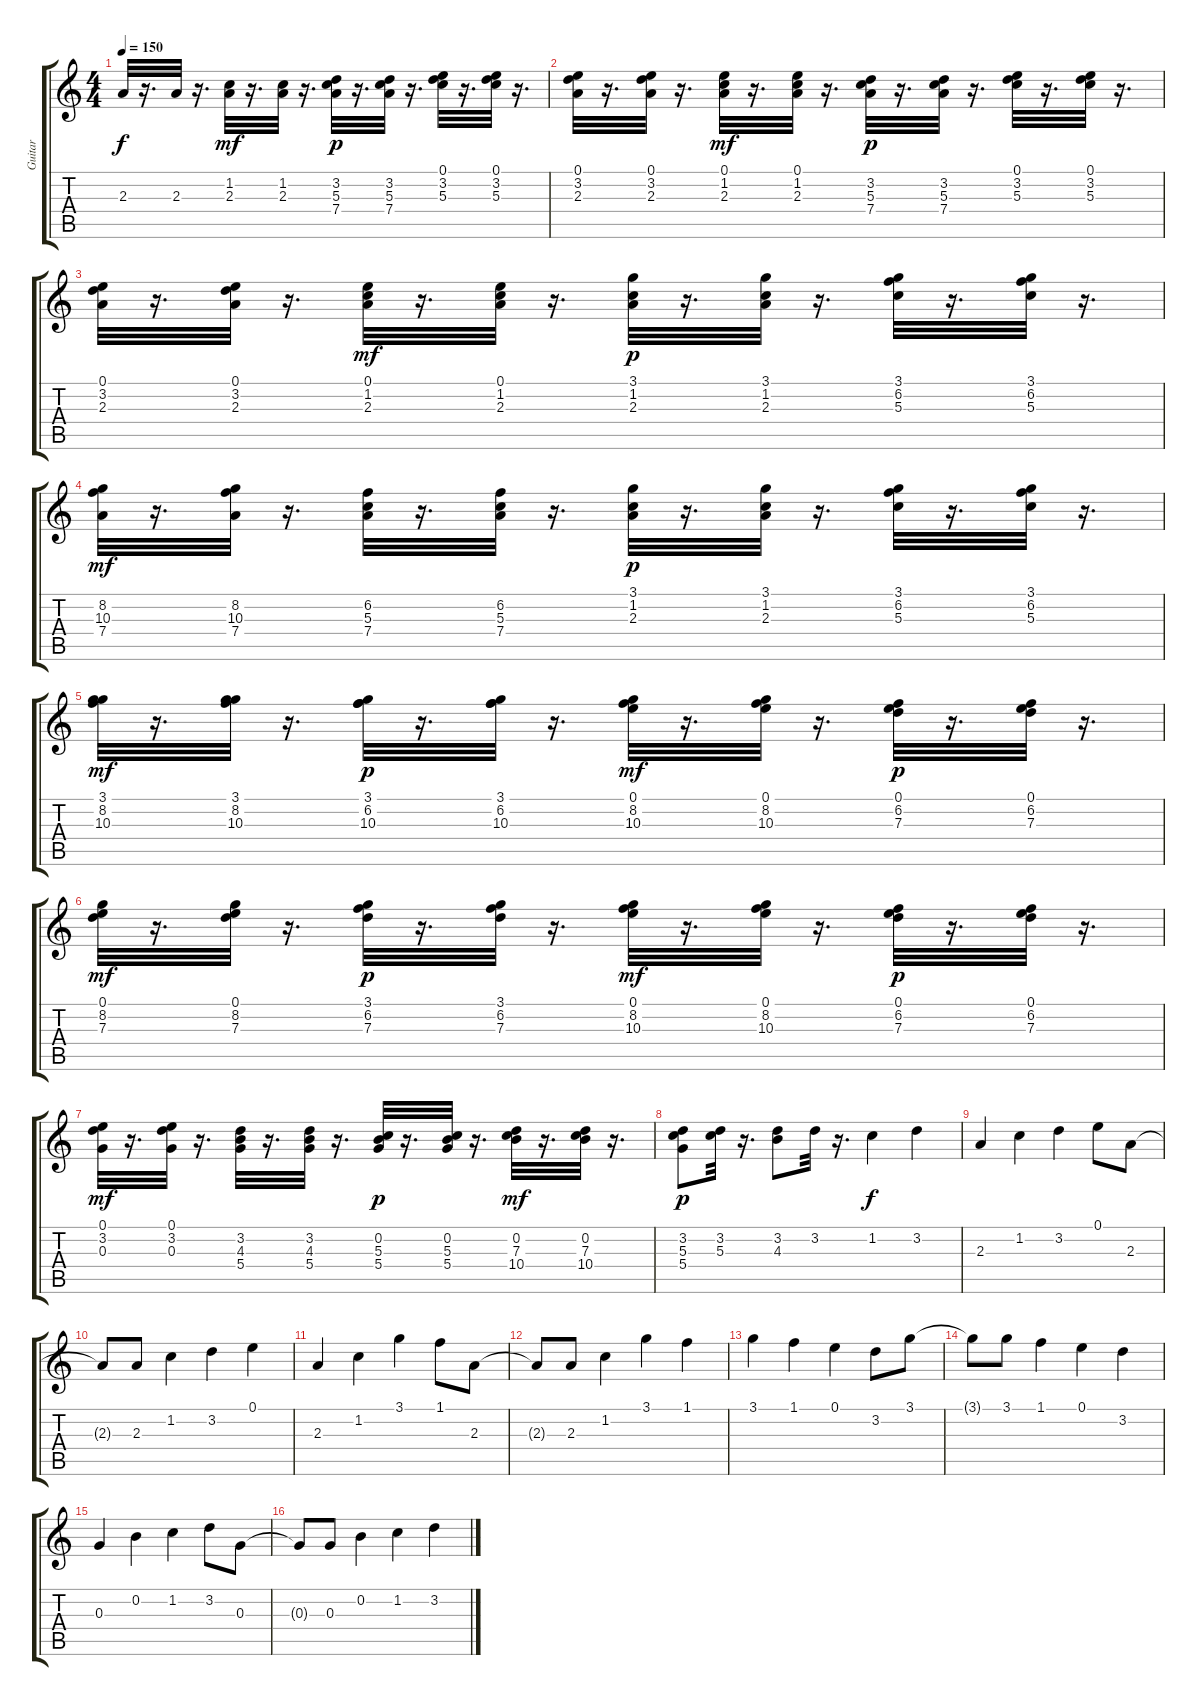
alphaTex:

\track ("Guitar" "Guitar") {instrument distortionguitar}
\staff {score tabs}
\tuning (E4 B3 G3 D3 A2 E2) {hide}
\ts (4 4)
\tempo 150
\clef g2
\ks c
2.3.32{dy f} r.16{d} 2.3.32 r.16{d} (1.2 2.3).32{dy mf} r.16{d} (1.2 2.3).32 r.16{d} (3.2 5.3 7.4).32{dy p} r.16{d} (3.2 5.3 7.4).32 r.16{d} (0.1 3.2 5.3).32 r.16{d} (0.1 3.2 5.3).32 r.16{d} |
(0.1 3.2 2.3).32 r.16{d} (0.1 3.2 2.3).32 r.16{d} (0.1 1.2 2.3).32{dy mf} r.16{d} (0.1 1.2 2.3).32 r.16{d} (3.2 5.3 7.4).32{dy p} r.16{d} (3.2 5.3 7.4).32 r.16{d} (0.1 3.2 5.3).32 r.16{d} (0.1 3.2 5.3).32 r.16{d} |
(0.1 3.2 2.3).32 r.16{d} (0.1 3.2 2.3).32 r.16{d} (0.1 1.2 2.3).32{dy mf} r.16{d} (0.1 1.2 2.3).32 r.16{d} (3.1 1.2 2.3).32{dy p} r.16{d} (3.1 1.2 2.3).32 r.16{d} (3.1 6.2 5.3).32 r.16{d} (3.1 6.2 5.3).32 r.16{d} |
(8.2 10.3 7.4).32{dy mf} r.16{d} (8.2 10.3 7.4).32 r.16{d} (6.2 5.3 7.4).32 r.16{d} (6.2 5.3 7.4).32 r.16{d} (3.1 1.2 2.3).32{dy p} r.16{d} (3.1 1.2 2.3).32 r.16{d} (3.1 6.2 5.3).32 r.16{d} (3.1 6.2 5.3).32 r.16{d} |
(3.1 8.2 10.3).32{dy mf} r.16{d} (3.1 8.2 10.3).32 r.16{d} (3.1 6.2 10.3).32{dy p} r.16{d} (3.1 6.2 10.3).32 r.16{d} (0.1 8.2 10.3).32{dy mf} r.16{d} (0.1 8.2 10.3).32 r.16{d} (0.1 6.2 7.3).32{dy p} r.16{d} (0.1 6.2 7.3).32 r.16{d} |
(0.1 8.2 7.3).32{dy mf} r.16{d} (0.1 8.2 7.3).32 r.16{d} (3.1 6.2 7.3).32{dy p} r.16{d} (3.1 6.2 7.3).32 r.16{d} (0.1 8.2 10.3).32{dy mf} r.16{d} (0.1 8.2 10.3).32 r.16{d} (0.1 6.2 7.3).32{dy p} r.16{d} (0.1 6.2 7.3).32 r.16{d} |
(0.1 3.2 0.3).32{dy mf} r.16{d} (0.1 3.2 0.3).32 r.16{d} (3.2 4.3 5.4).32 r.16{d} (3.2 4.3 5.4).32 r.16{d} (0.2 5.3 5.4).32{dy p} r.16{d} (0.2 5.3 5.4).32 r.16{d} (0.2 7.3 10.4).32{dy mf} r.16{d} (0.2 7.3 10.4).32 r.16{d} |
(3.2 5.3 5.4).8{dy p} (3.2 5.3).32 r.16{d} (3.2 4.3).8 3.2.32 r.16{d} 1.2.4{dy f} 3.2.4 |
2.3.4 1.2.4 3.2.4 0.1.8 2.3.8 |
2.3{t}.8 2.3.8 1.2.4 3.2.4 0.1.4 |
2.3.4 1.2.4 3.1.4 1.1.8 2.3.8 |
2.3{t}.8 2.3.8 1.2.4 3.1.4 1.1.4 |
3.1.4 1.1.4 0.1.4 3.2.8 3.1.8 |
3.1{t}.8 3.1.8 1.1.4 0.1.4 3.2.4 |
0.3.4 0.2.4 1.2.4 3.2.8 0.3.8 |
0.3{t}.8 0.3.8 0.2.4 1.2.4 3.2.4
